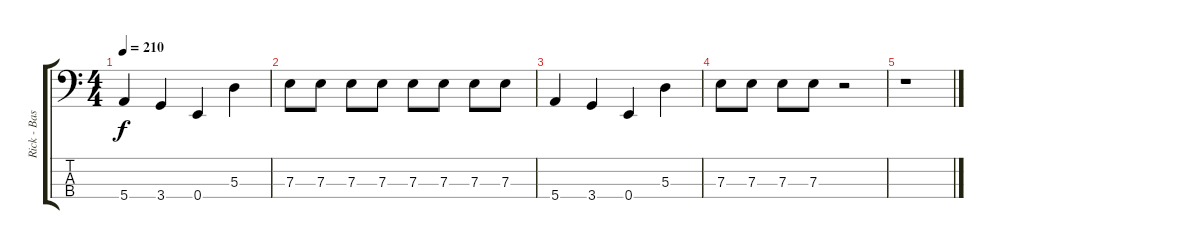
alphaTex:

\track ("Rick - Bass" "Rick - Bas") {instrument electricbasspick}
\staff {score tabs}
\tuning (G2 D2 A1 E1) {hide}
\ts (4 4)
\tempo 210
\clef f4
\ks c
5.4.4{dy f} 3.4.4 0.4.4 5.3.4 |
7.3.8 7.3.8 7.3.8 7.3.8 7.3.8 7.3.8 7.3.8 7.3.8 |
5.4.4 3.4.4 0.4.4 5.3.4 |
7.3.8 7.3.8 7.3.8 7.3.8 r.2 |
r.1
